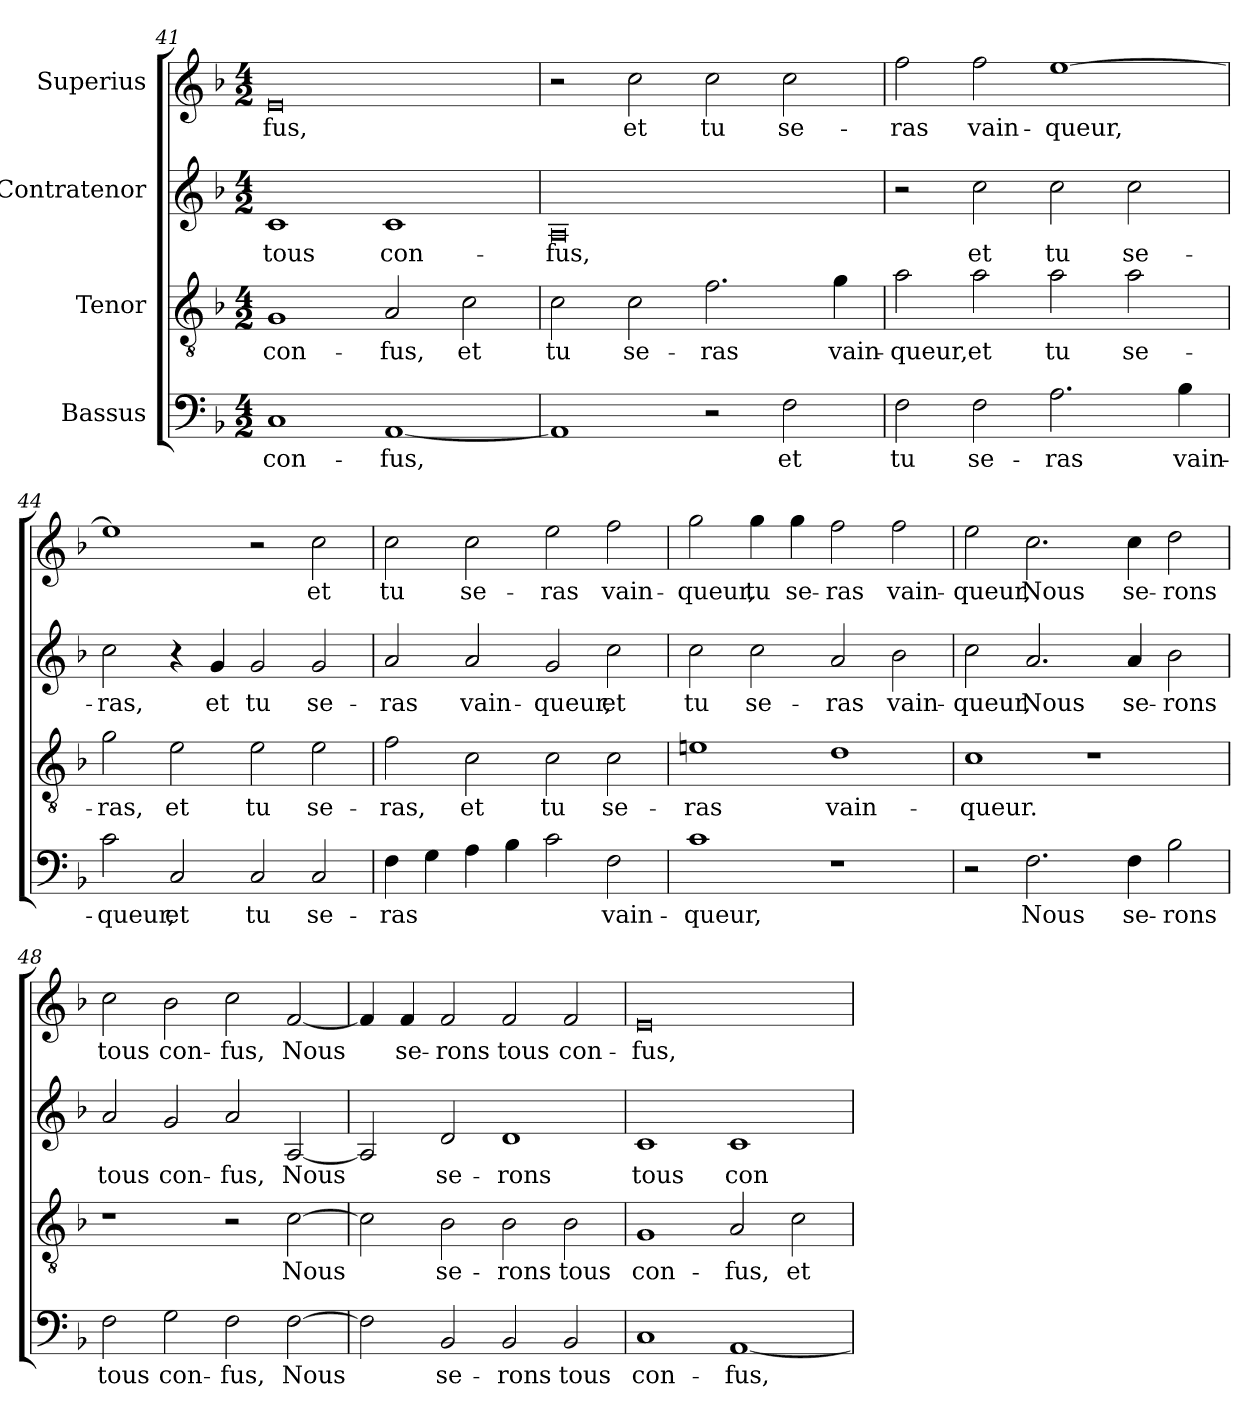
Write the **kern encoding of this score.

**kern	**text	**kern	**text	**kern	**text	**kern	**text
*part4	*part4	*part3	*part3	*part2	*part2	*part1	*part1
*staff4	*staff4	*staff3	*staff3	*staff2	*staff2	*staff1	*staff1
*I"Bassus	*	*I"Tenor	*	*I"Contratenor	*	*I"Superius	*
*clefF4	*	*clefGv2	*	*clefG2	*	*clefG2	*
*	*	*ITrd7c12	*	*	*	*	*
*k[b-]	*	*k[b-]	*	*k[b-]	*	*k[b-]	*
*F:	*	*F:	*	*F:	*	*F:	*
*M4/2	*	*M4/2	*	*M4/2	*	*M4/2	*
=41	=41	=41	=41	=41	=41	=41	=41
1C/	con-	1GG/	con-	1c/	tous	0e/	-fus,
[1AA/	-fus,	2AA/	-fus,	1c/	con-	.	.
.	.	2C\	et	.	.	.	.
=42	=42	=42	=42	=42	=42	=42	=42
1AA/]	.	2C\	tu	0A/	-fus,	2r	.
.	.	2C\	se-	.	.	2cc\	et
2r	.	2.F\	-ras	.	.	2cc\	tu
2F\	et	.	.	.	.	2cc\	se-
.	.	4G\	vain-	.	.	.	.
=43	=43	=43	=43	=43	=43	=43	=43
2F\	tu	2A\	-queur,	2r	.	2ff\	-ras
2F\	se-	2A\	et	2cc\	et	2ff\	vain-
2.A\	-ras	2A\	tu	2cc\	tu	[1ee\	-queur,
.	.	2A\	se-	2cc\	se-	.	.
4B-\	vain-	.	.	.	.	.	.
=44	=44	=44	=44	=44	=44	=44	=44
2c\	-queur,	2G\	-ras,	2cc\	-ras,	1ee\]	.
2C/	et	2E\	et	4r	.	.	.
.	.	.	.	4g/	et	.	.
2C/	tu	2E\	tu	2g/	tu	2r	.
2C/	se-	2E\	se-	2g/	se-	2cc\	et
!!LO:LB:g=z
=45	=45	=45	=45	=45	=45	=45	=45
4F\	-ras	2F\	-ras,	2a/	-ras	2cc\	tu
4G\	.	.	.	.	.	.	.
4A\	.	2C\	et	2a/	vain-	2cc\	se-
4B-\	.	.	.	.	.	.	.
2c\	.	2C\	tu	2g/	-queur,	2ee\	-ras
2F\	vain-	2C\	se-	2cc\	et	2ff\	vain-
=46	=46	=46	=46	=46	=46	=46	=46
1c\	-queur,	1En\	-ras	2cc\	tu	2gg\	-queur,
.	.	.	.	2cc\	se-	4gg\	tu
.	.	.	.	.	.	4gg\	se-
1r	.	1D\	vain-	2a/	-ras	2ff\	-ras
.	.	.	.	2b-\	vain-	2ff\	vain-
=47	=47	=47	=47	=47	=47	=47	=47
2r	.	1C\	-queur.	2cc\	-queur,	2ee\	-queur,
2.F\	Nous	.	.	2.a/	Nous	2.cc\	Nous
.	.	1r	.	.	.	.	.
4F\	se-	.	.	4a/	se-	4cc\	se-
2B-\	-rons	.	.	2b-\	-rons	2dd\	-rons
=48	=48	=48	=48	=48	=48	=48	=48
2F\	tous	1r	.	2a/	tous	2cc\	tous
2G\	con-	.	.	2g/	con-	2b-\	con-
2F\	-fus,	2r	.	2a/	-fus,	2cc\	-fus,
[2F\	Nous	[2C\	Nous	[2A/	Nous	[2f/	Nous
=49	=49	=49	=49	=49	=49	=49	=49
2F\]	.	2C\]	.	2A/]	.	4f/]	.
.	.	.	.	.	.	4f/	se-
2BB-/	se-	2BB-\	se-	2d/	se-	2f/	-rons
2BB-/	-rons	2BB-\	-rons	1d/	-rons	2f/	tous
2BB-/	tous	2BB-\	tous	.	.	2f/	con-
!!LO:LB:g=z
=50	=50	=50	=50	=50	=50	=50	=50
1C/	con-	1GG/	con-	1c/	tous	0e/	-fus,
[1AA/	-fus,	2AA/	-fus,	1c/	con-	.	.
.	.	2C\	et	.	.	.	.
=	=	=	=	=	=	=	=
*-	*-	*-	*-	*-	*-	*-	*-
